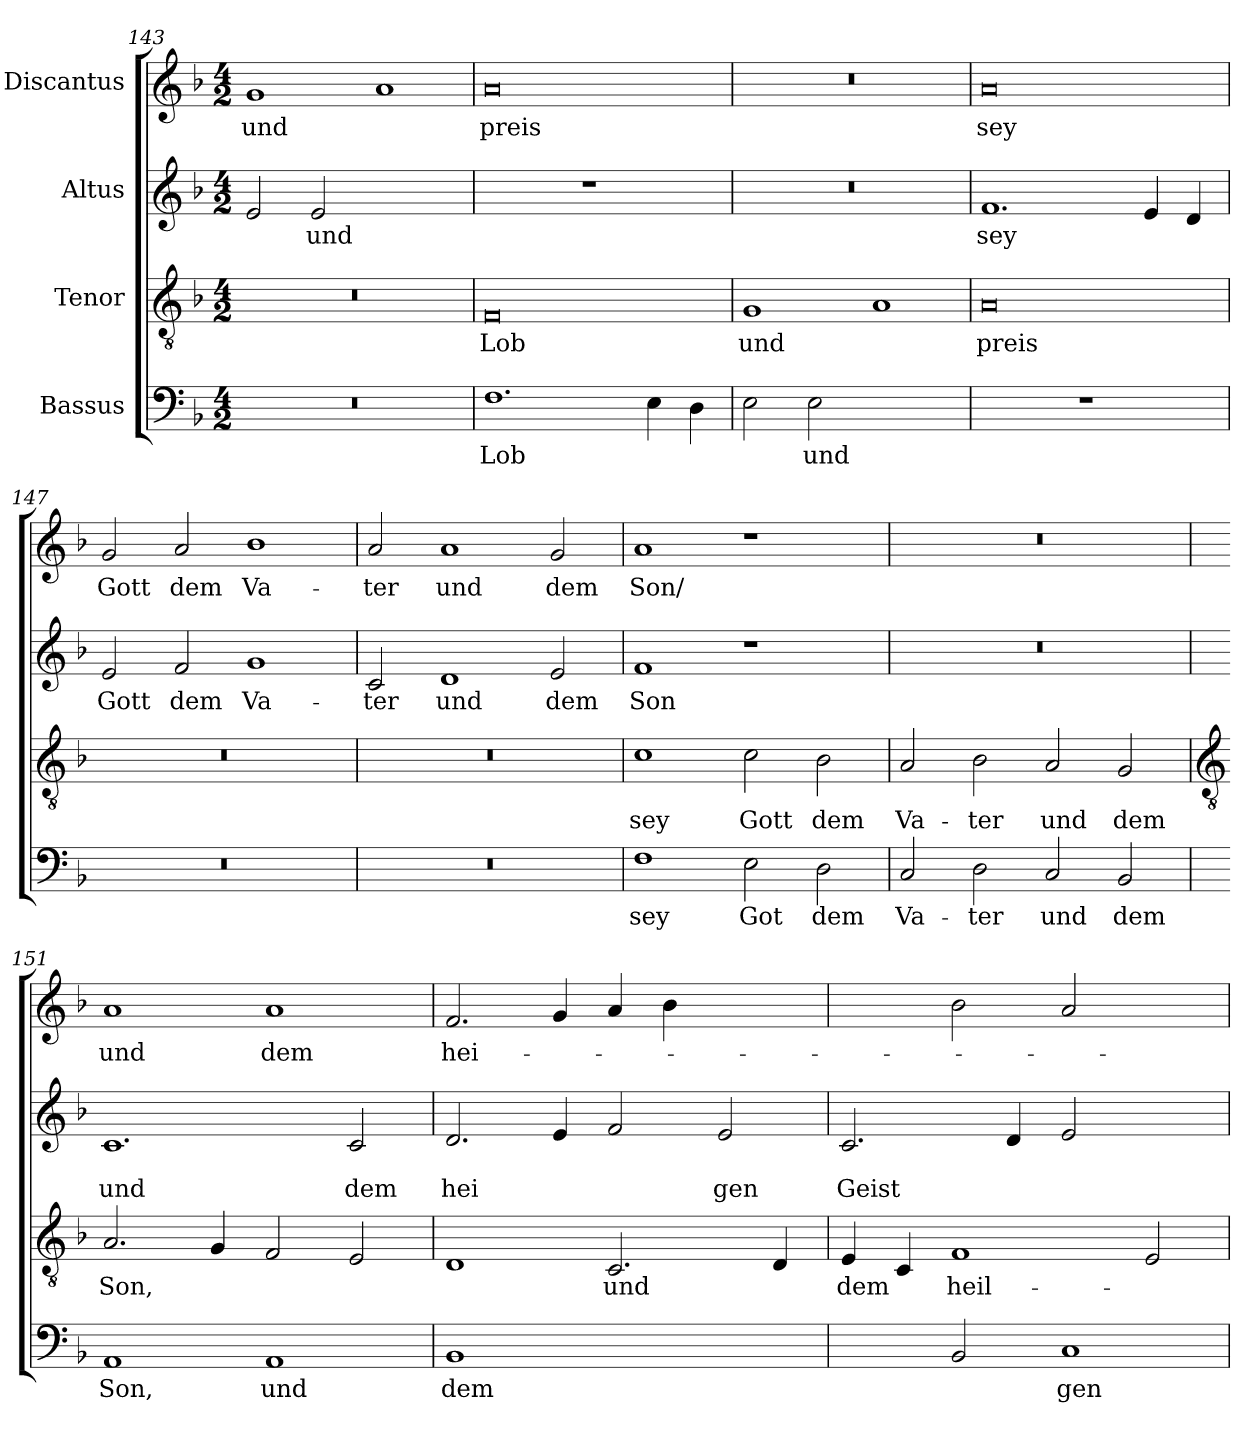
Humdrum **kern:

**kern	**text	**kern	**text	**kern	**text	**kern	**text
*part4	*part4	*part3	*part3	*part2	*part2	*part1	*part1
*staff4	*staff4	*staff3	*staff3	*staff2	*staff2	*staff1	*staff1
*I"Bassus	*	*I"Tenor	*	*I"Altus	*	*I"Discantus	*
*clefF4	*	*clefGv2	*	*clefG2	*	*clefG2	*
*k[b-]	*	*k[b-]	*	*k[b-]	*	*k[b-]	*
*F:	*	*F:	*	*F:	*	*F:	*
*M4/2	*	*M4/2	*	*M4/2	*	*M4/2	*
=143	=143	=143	=143	=143	=143	=143	=143
!	!	!	!	!	!	!	!LO:LY:b
0r	.	0r	.	2e	.	1g	und
!	!	!	!	!	!LO:LY:b	!	!
.	.	.	.	2e	und	.	.
!	!	!	!	!	!LO:LY:b	!	!
.	.	.	.	[1fyy	Preis	1a	.
=144	=144	=144	=144	=144	=144	=144	=144
!	!LO:LY:b	!	!LO:LY:b	!	!	!	!LO:LY:b
1.F	Lob	0F	Lob	1fyy]	.	0a	preis
.	.	.	.	1r	.	.	.
4E	.	.	.	.	.	.	.
4D	.	.	.	.	.	.	.
=145	=145	=145	=145	=145	=145	=145	=145
!	!	!	!LO:LY:b	!	!	!	!
2E	.	1G	und	0r	.	0r	.
!	!LO:LY:b	!	!	!	!	!	!
2E	und	.	.	.	.	.	.
!	!LO:LY:b	!	!	!	!	!	!
[1Fyy	preis	1A	.	.	.	.	.
=146	=146	=146	=146	=146	=146	=146	=146
!	!	!	!LO:LY:b	!	!LO:LY:b	!	!LO:LY:b
1Fyy]	.	0A	preis	1.f	sey	0a	sey
1r	.	.	.	.	.	.	.
.	.	.	.	4e	.	.	.
.	.	.	.	4d	.	.	.
=147	=147	=147	=147	=147	=147	=147	=147
!	!	!	!	!	!LO:LY:b	!	!LO:LY:b
0r	.	0r	.	2e	Gott	2g	Gott
!	!	!	!	!	!LO:LY:b	!	!LO:LY:b
.	.	.	.	2f	dem	2a	dem
!	!	!	!	!	!LO:LY:b	!	!LO:LY:b
.	.	.	.	1g	Va-	1b-	Va-
=148	=148	=148	=148	=148	=148	=148	=148
!	!	!	!	!	!LO:LY:b	!	!LO:LY:b
0r	.	0r	.	2c	-ter	2a	-ter
!	!	!	!	!	!LO:LY:b	!	!LO:LY:b
.	.	.	.	1d	und	1a	und
!	!	!	!	!	!LO:LY:b	!	!LO:LY:b
.	.	.	.	2e	dem	2g	dem
=149	=149	=149	=149	=149	=149	=149	=149
!	!LO:LY:b	!	!LO:LY:b	!	!LO:LY:b	!	!LO:LY:b
1F	sey	1c	sey	1f	Son	1a	Son/
!	!LO:LY:b	!	!LO:LY:b	!	!	!	!
2E	Got	2c	Gott	1r	.	1r	.
!	!LO:LY:b	!	!LO:LY:b	!	!	!	!
2D	dem	2B-	dem	.	.	.	.
=150	=150	=150	=150	=150	=150	=150	=150
!	!LO:LY:b	!	!LO:LY:b	!	!	!	!
2C	Va-	2A	Va-	0r	.	0r	.
!	!LO:LY:b	!	!LO:LY:b	!	!	!	!
2D	-ter	2B-	-ter	.	.	.	.
!	!LO:LY:b	!	!LO:LY:b	!	!	!	!
2C	und	2A	und	.	.	.	.
!	!LO:LY:b	!	!LO:LY:b	!	!	!	!
2BB-	dem	2G	dem	.	.	.	.
!!LO:LB:g=z
=151	=151	=151	=151	=151	=151	=151	=151
*	*	*clefGv2	*	*	*	*	*
!	!LO:LY:b	!	!LO:LY:b	!	!LO:LY:b	!	!LO:LY:b
*	*	*	*	*^	*	*	*
1AA	Son,	2.A	Son,	1.c	0ryy	und	1a	und
.	.	4G	.	.	.	.	.	.
!	!LO:LY:b	!	!	!	!	!	!	!LO:LY:b
1AA	und	2F	.	.	.	.	1a	dem
!	!	!	!	!	!	!LO:LY:b	!	!
.	.	2E	.	2c	.	dem	.	.
=152	=152	=152	=152	=152	=152	=152	=152	=152
!	!LO:LY:b	!	!	!	!	!LO:LY:b	!	!LO:LY:b
1BB-	dem	1D	.	2.d	0ryy	hei	2.f	hei-
.	.	.	.	4e	.	.	4g	.
!	!LO:LY:b	!	!LO:LY:b	!	!	!	!	!
[1AAyy	heil-	2.C	und	2f	.	.	4a	.
.	.	.	.	.	.	.	4b-	.
!	!	!	!	!	!	!LO:LY:b	!	!
.	.	.	.	2e	.	gen	[2ccyy	.
.	.	4D	.	.	.	.	.	.
=153	=153	=153	=153	=153	=153	=153	=153	=153
!	!	!	!LO:LY:b	!	!	!LO:LY:b	!	!
2AAyy]	.	4E	dem	2.c	1ryy	Geist	2ccyy]	.
.	.	4C	.	.	.	.	.	.
!	!	!	!LO:LY:b	!	!	!	!	!
2BB-	.	1F	heil-	.	.	.	2b-	.
.	.	.	.	4d	.	.	.	.
!	!LO:LY:b	!	!	!	!	!	!	!
1C	-gen	.	.	2e	2ryy	.	2a	.
!	!	!	!	!	!	!LO:LY:b	!	!
.	.	2E	.	[2cyy	2g\yy	und	[2gyy	.
*	*	*	*	*v	*v	*	*	*
=	=	=	=	=	=	=	=
*-	*-	*-	*-	*-	*-	*-	*-
